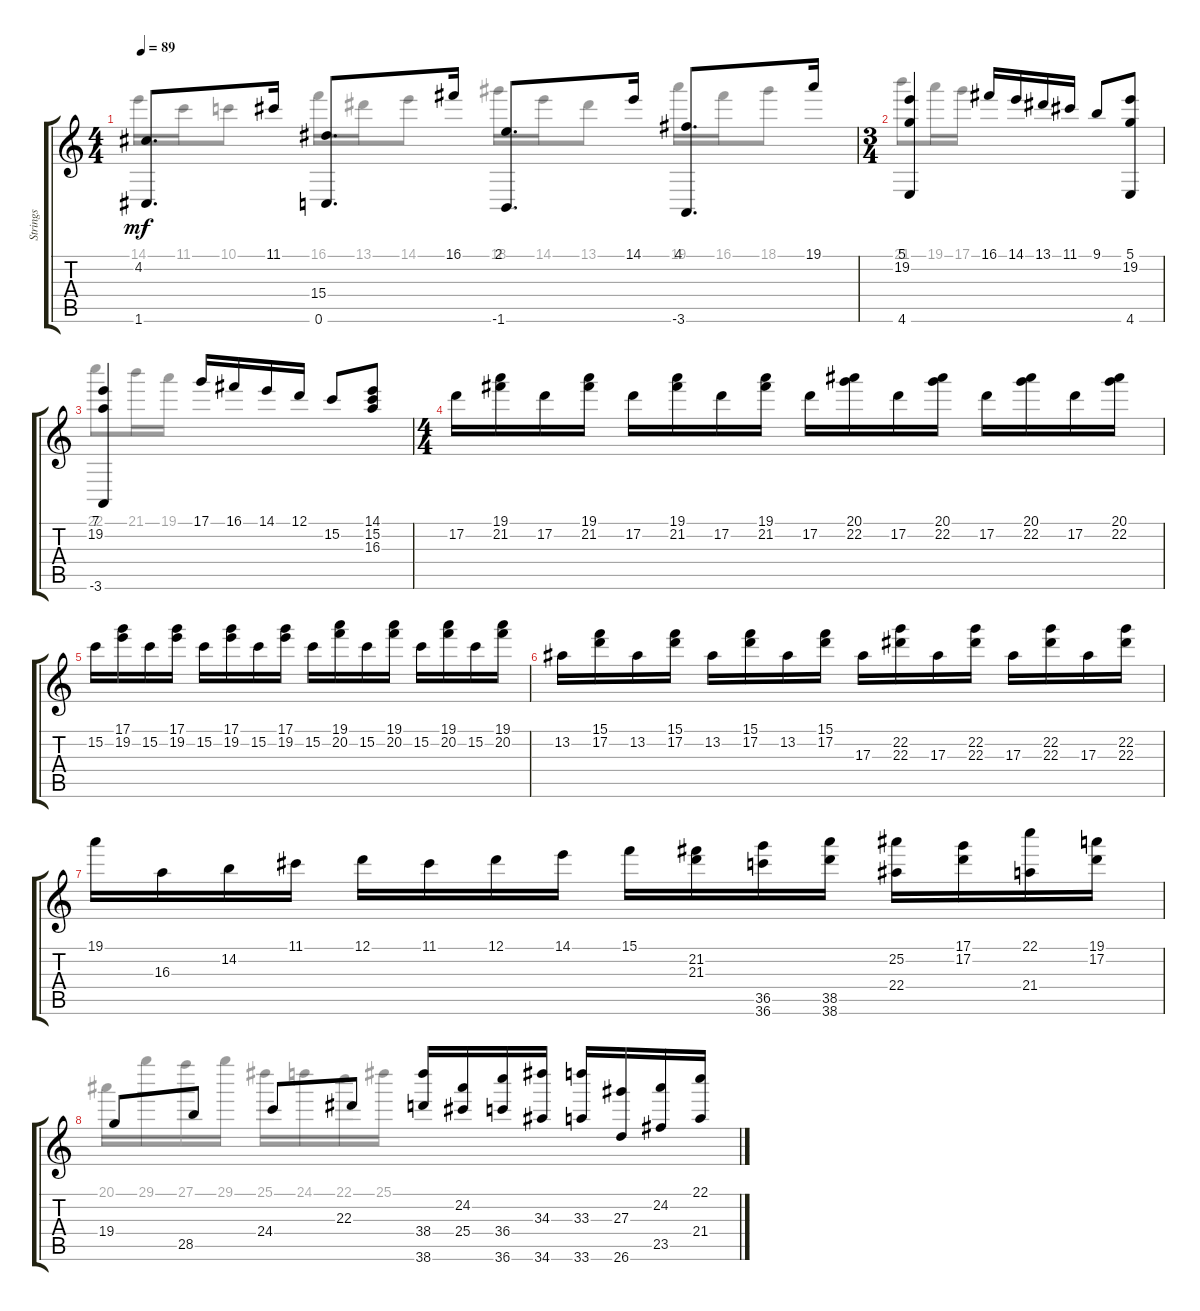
\track ("Strings" "Strings") {instrument electricguitarclean}
\staff {score tabs}
\tuning (D4 A3 F3 C3 G2 C2) {hide}
\voice
\ts (4 4)
\tempo 89
\clef g2
\ks aminor
(4.2 1.6).8{d dy mf} 11.1.16 (15.4 0.6).8{d} 16.1.16 (2.1 -1.6).8{d} 14.1.16 (4.1 -3.6).8{d} 19.1.16 |
\ts (3 4)
(5.1 19.2 4.6).4 16.1.16 14.1.16 13.1.16 11.1.16 9.1.8 (5.1 19.2 4.6).8 |
(7.1 19.2 -3.6).4 17.1.16 16.1.16 14.1.16 12.1.16 15.2.8 (14.1 15.2 16.3).8 |
\ts (4 4)
17.2.16 (19.1 21.2).16 17.2.16 (19.1 21.2).16 17.2.16 (19.1 21.2).16 17.2.16 (19.1 21.2).16 17.2.16 (20.1 22.2).16 17.2.16 (20.1 22.2).16 17.2.16 (20.1 22.2).16 17.2.16 (20.1 22.2).16 |
15.2.16 (17.1 19.2).16 15.2.16 (17.1 19.2).16 15.2.16 (17.1 19.2).16 15.2.16 (17.1 19.2).16 15.2.16 (19.1 20.2).16 15.2.16 (19.1 20.2).16 15.2.16 (19.1 20.2).16 15.2.16 (19.1 20.2).16 |
13.2.16 (15.1 17.2).16 13.2.16 (15.1 17.2).16 13.2.16 (15.1 17.2).16 13.2.16 (15.1 17.2).16 17.3.16 (22.2 22.3).16 17.3.16 (22.2 22.3).16 17.3.16 (22.2 22.3).16 17.3.16 (22.2 22.3).16 |
19.1.16 16.3.16 14.2.16 11.1.16 12.1.16 11.1.16 12.1.16 14.1.16 15.1.16 (21.2 21.3).16 (36.5 36.6).16 (38.5 38.6).16 (25.2 22.4).16 (17.1 17.2).16 (22.1 21.4).16 (19.1 17.2).16 |
19.4.8 28.5.8 24.4.8 22.3.8 (38.4 38.6).16 (24.2 25.4).16 (36.4 36.6).16 (34.3 34.6).16 (33.3 33.6).16 (27.3 26.6).16 (24.2 23.5).16 (22.1 21.4).16
\voice
\clef g2
\ottava regular
\simile none
\ks aminor
14.1.16{dy mf} 11.1.16 10.1.8 16.1.16 13.1.16 14.1.8 18.1.16 14.1.16 13.1.8 19.1.16 16.1.16 18.1.8 |
21.1.8 19.1.16 17.1.16 |
22.1.8 21.1.16 19.1.16 |
|
|
|
|
20.1.16 29.1.16 27.1.16 29.1.16 25.1.16 24.1.16 22.1.16 25.1.16
